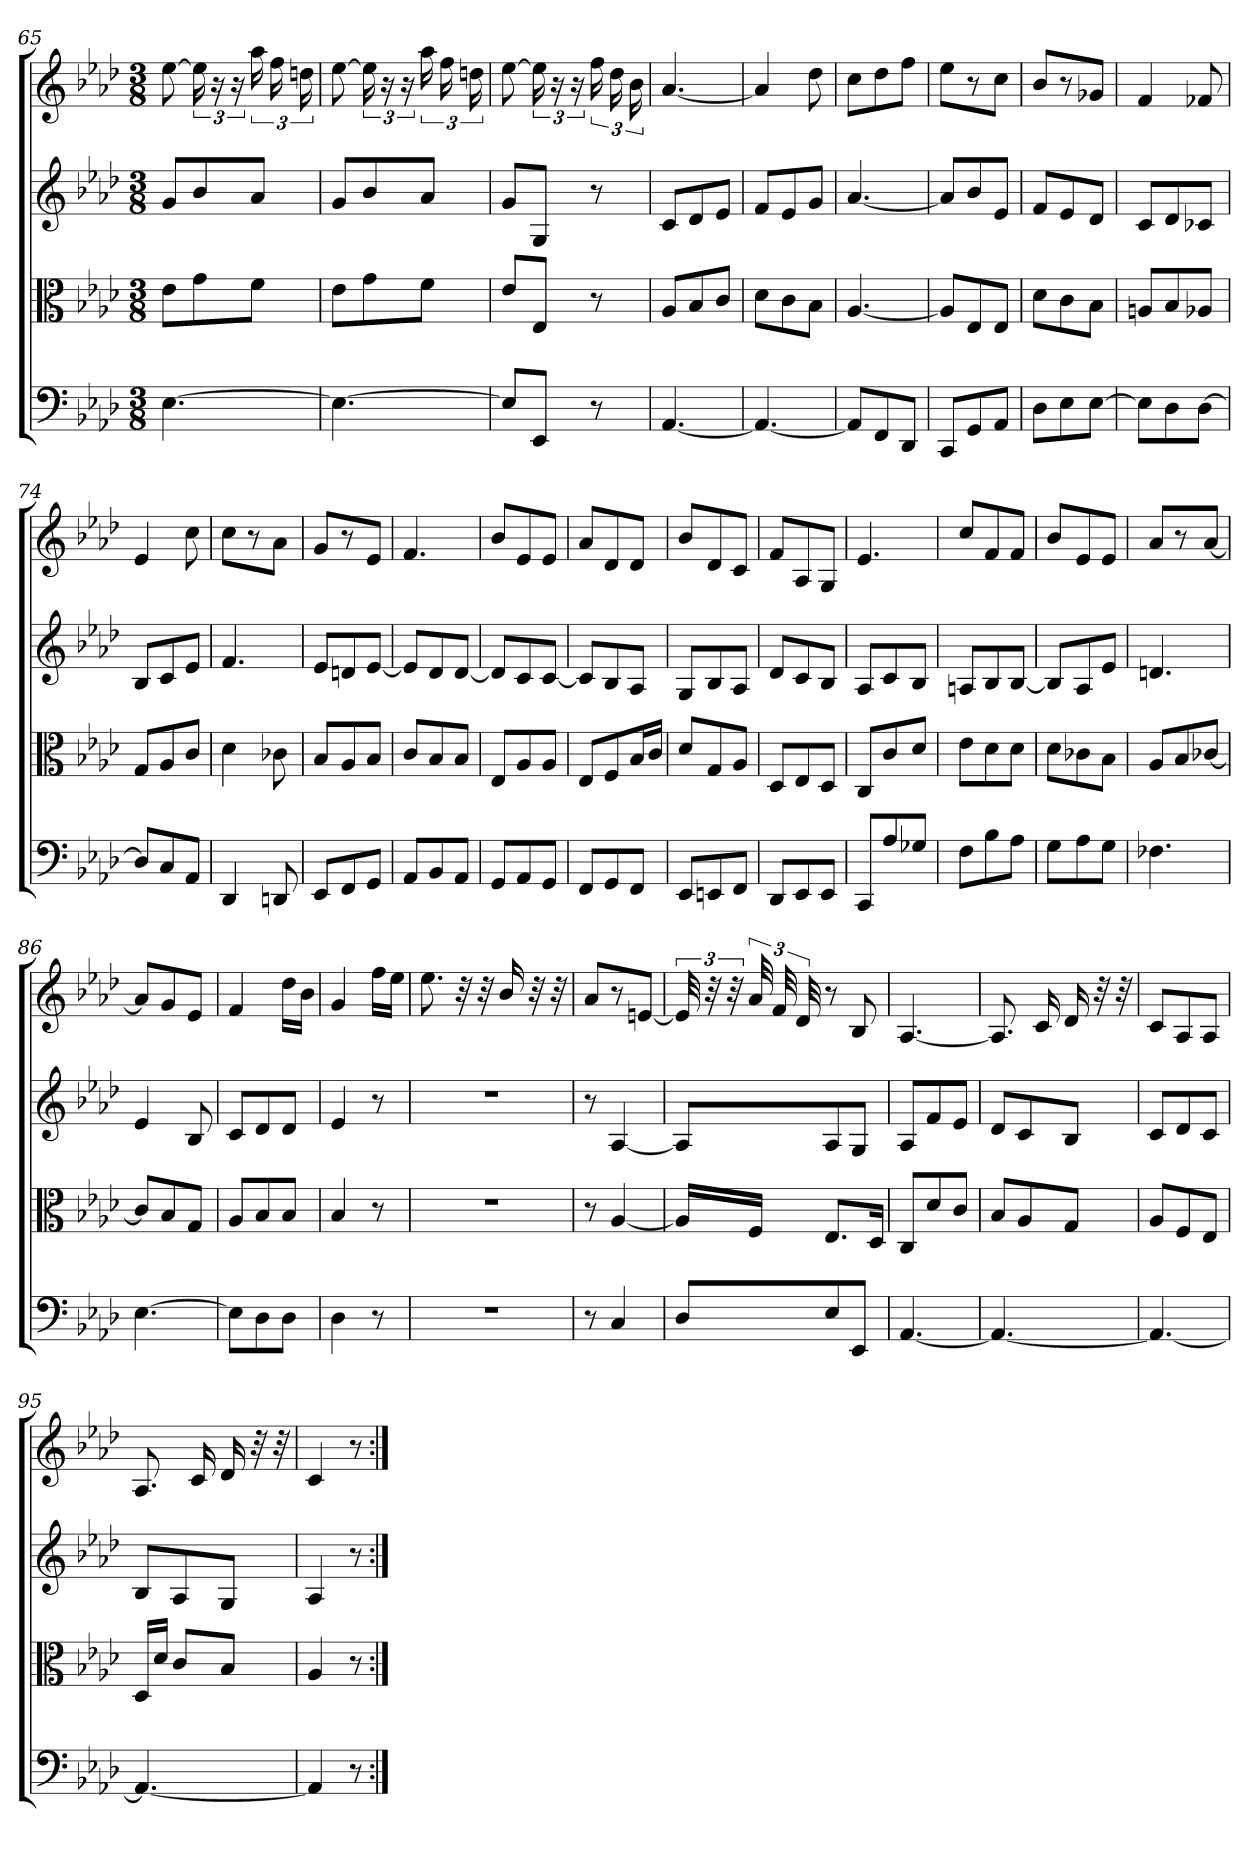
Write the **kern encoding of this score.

**kern	**kern	**kern	**kern
*part4	*part3	*part2	*part1
*staff4	*staff3	*staff2	*staff1
*clefF4	*clefC3	*clefG2	*clefG2
*k[b-e-a-d-]	*k[b-e-a-d-]	*k[b-e-a-d-]	*k[b-e-a-d-]
*A-:	*A-:	*A-:	*A-:
*M3/8	*M3/8	*M3/8	*M3/8
=65	=65	=65	=65
[4.E-\	8e-\L	8g/L	[8ee-\
.	8g\	8b-/	24ee-\]
.	.	.	24r
.	.	.	24r
.	8f\J	8a-/J	24aa-\
.	.	.	24ff\
.	.	.	24ddn\
=66	=66	=66	=66
4.E-\_	8e-\L	8g/L	[8ee-\
.	8g\	8b-/	24ee-\]
.	.	.	24r
.	.	.	24r
.	8f\J	8a-/J	24aa-\
.	.	.	24ff\
.	.	.	24ddn\
=67	=67	=67	=67
8E-/L]	8e-/L	8g/L	[8ee-\
8EE-/J	8E-/J	8G/J	24ee-\]
.	.	.	24r
.	.	.	24r
8r	8r	8r	24ff\
.	.	.	24dd-\
.	.	.	24b-\
=68	=68	=68	=68
[4.AA-/	8A-/L	8c/L	[4.a-/
.	8B-/	8d-/	.
.	8c/J	8e-/J	.
=69	=69	=69	=69
4.AA-/_	8d-\L	8f/L	4a-/]
.	8c\	8e-/	.
.	8B-\J	8g/J	8dd-\
=70	=70	=70	=70
8AA-/L]	[4.A-/	[4.a-/	8cc\L
8FF/	.	.	8dd-\
8DD-/J	.	.	8ff\J
=71	=71	=71	=71
8CC/L	8A-/L]	8a-/L]	8ee-\L
8GG/	8E-/	8b-/	8r
8AA-/J	8E-/J	8e-/J	8cc\J
=72	=72	=72	=72
8D-\L	8d-\L	8f/L	8b-/L
8E-\	8c\	8e-/	8r
[8E-\J	8B-\J	8d-/J	8g-X/J
=73	=73	=73	=73
8E-\L]	8An/L	8c/L	4f/
8D-\	8B-/	8d-/	.
[8D-\J	8A-X/J	8c-X/J	8f-X/
=74	=74	=74	=74
8D-/L]	8G/L	8B-/L	4e-/
8C/	8A-/	8c/	.
8AA-/J	8c/J	8e-/J	8cc\
=75	=75	=75	=75
4DD-/	4d-\	4.f/	8cc\L
.	.	.	8r
8DDn/	8c-X\	.	8a-\J
=76	=76	=76	=76
8EE-/L	8B-/L	8e-/L	8g/L
8FF/	8A-/	8dn/	8r
8GG/J	8B-/J	[8e-/J	8e-/J
=77	=77	=77	=77
8AA-/L	8c/L	8e-/L]	4.f/
8BB-/	8B-/	8d-/	.
8AA-/J	8B-/J	[8d-/J	.
=78	=78	=78	=78
8GG/L	8E-/L	8d-/L]	8b-/L
8AA-/	8A-/	8c/	8e-/
8GG/J	8A-/J	[8c/J	8e-/J
=79	=79	=79	=79
8FF/L	8E-/L	8c/L]	8a-/L
8GG/	8F/	8B-/	8d-/
8FF/J	16B-/L	8A-/J	8d-/J
.	16c/JJ	.	.
=80	=80	=80	=80
8EE-/L	8d-/L	8G/L	8b-/L
8EEn/	8G/	8B-/	8d-/
8FF/J	8A-/J	8A-/J	8c/J
=81	=81	=81	=81
8DD-/L	8D-/L	8d-/L	8f/L
8EE-/	8E-/	8c/	8A-/
8EE-/J	8D-/J	8B-/J	8G/J
=82	=82	=82	=82
8CC/L	8C/L	8A-/L	4.e-/
8A-/	8c/	8c/	.
8G-X/J	8d-/J	8B-/J	.
=83	=83	=83	=83
8F\L	8e-\L	8An/L	8cc/L
8B-\	8d-\	8B-/	8f/
8A-\J	8d-\J	[8B-/J	8f/J
=84	=84	=84	=84
8G\L	8d-\L	8B-/L]	8b-/L
8A-\	8c-X\	8A-/	8e-/
8G\J	8B-\J	8e-/J	8e-/J
=85	=85	=85	=85
4.F-X\	8A-/L	4.dn/	8a-/L
.	8B-/	.	8r
.	[8c-X/J	.	[8a-/J
=86	=86	=86	=86
[4.E-\	8c-/L]	4e-/	8a-/L]
.	8B-/	.	8g/
.	8G/J	8B-/	8e-/J
=87	=87	=87	=87
8E-\L]	8A-/L	8c/L	4f/
8D-\	8B-/	8d-/	.
8D-\J	8B-/J	8d-/J	16dd-\LL
.	.	.	16b-\JJ
=88	=88	=88	=88
4D-\	4B-/	4e-/	4g/
8r	8r	8r	16ff\LL
.	.	.	16ee-\JJ
=89	=89	=89	=89
4.r	4.r	4.r	8.ee-\
.	.	.	32r
.	.	.	32r
.	.	.	16b-/
.	.	.	32r
.	.	.	32r
=90	=90	=90	=90
8r	8r	8r	8a-/L
4C/	[4A-/	[4A-/	8r
.	.	.	[8en/J
=91	=91	=91	=91
8D-/L	16A-/LL]	8A-/L]	48e/]
.	.	.	48r
.	.	.	48r
.	16F/JJ	.	48a-/
.	.	.	48f/
.	.	.	48d-/
8E-/	8.E-/L	8A-/	8r
8EE-/J	.	8G/J	8B-/
.	16D-/Jk	.	.
=92	=92	=92	=92
[4.AA-/	8C/L	8A-/L	[4.A-/
.	8d-/	8f/	.
.	8c/J	8e-/J	.
=93	=93	=93	=93
4.AA-/_	8B-/L	8d-/L	8.A-/]
.	8A-/	8c/	.
.	.	.	16c/
.	8G/J	8B-/J	16d-/
.	.	.	32r
.	.	.	32r
=94	=94	=94	=94
4.AA-/_	8A-/L	8c/L	8c/L
.	8F/	8d-/	8A-/
.	8E-/J	8c/J	8A-/J
=95	=95	=95	=95
4.AA-/_	16D-/LL	8B-/L	8.A-/
.	16d-/JJ	.	.
.	8c/L	8A-/	.
.	.	.	16c/
.	8B-/J	8G/J	16d-/
.	.	.	32r
.	.	.	32r
=96	=96	=96	=96
4AA-/]	4A-/	4A-/	4c/
8r	8r	8r	8r
=:|!	=:|!	=:|!	=:|!
*-	*-	*-	*-
